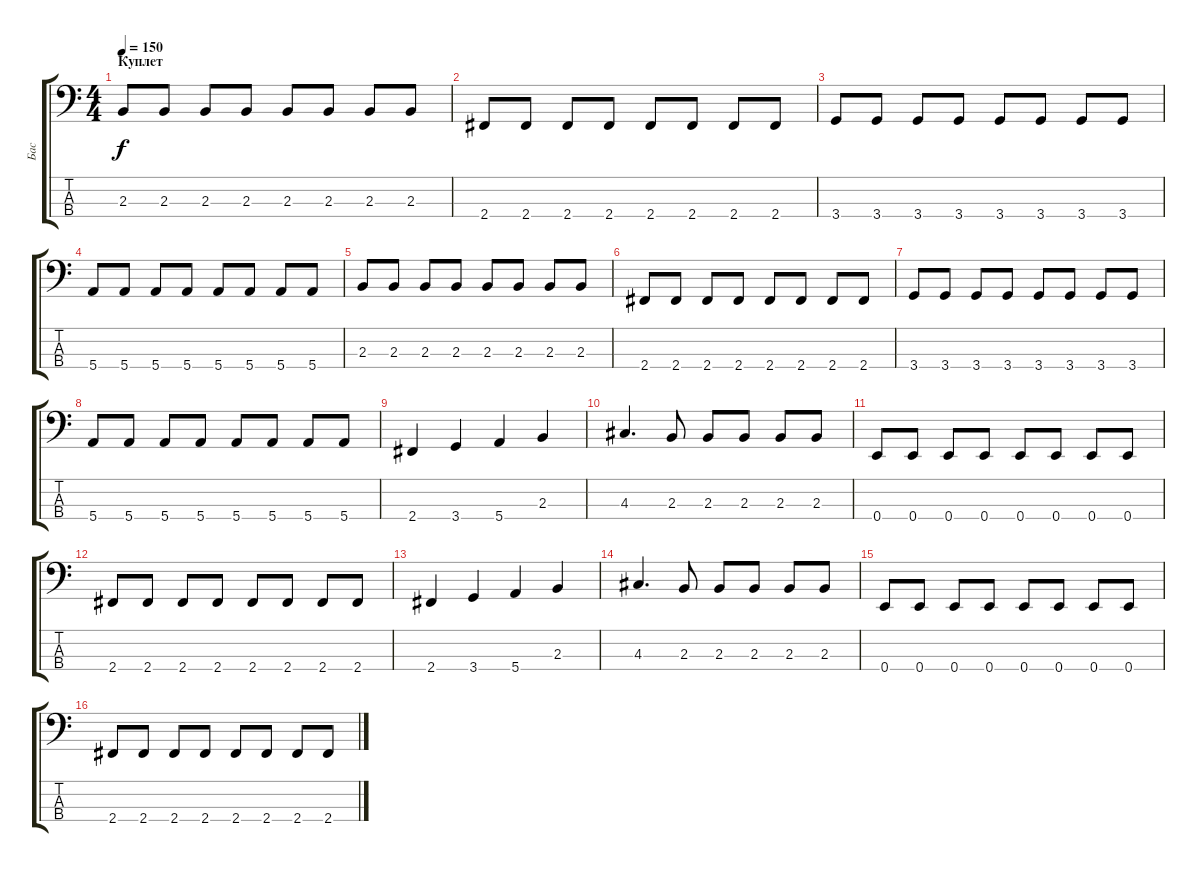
\track ("Бас" "Бас") {instrument electricbasspick}
\staff {score tabs}
\tuning (G2 D2 A1 E1) {hide}
\ts (4 4)
\section ("" "Куплет")
\tempo 150
\clef f4
\ks c
2.3.8{dy f} 2.3.8 2.3.8 2.3.8 2.3.8 2.3.8 2.3.8 2.3.8 |
2.4.8 2.4.8 2.4.8 2.4.8 2.4.8 2.4.8 2.4.8 2.4.8 |
3.4.8 3.4.8 3.4.8 3.4.8 3.4.8 3.4.8 3.4.8 3.4.8 |
5.4.8 5.4.8 5.4.8 5.4.8 5.4.8 5.4.8 5.4.8 5.4.8 |
2.3.8 2.3.8 2.3.8 2.3.8 2.3.8 2.3.8 2.3.8 2.3.8 |
2.4.8 2.4.8 2.4.8 2.4.8 2.4.8 2.4.8 2.4.8 2.4.8 |
3.4.8 3.4.8 3.4.8 3.4.8 3.4.8 3.4.8 3.4.8 3.4.8 |
5.4.8 5.4.8 5.4.8 5.4.8 5.4.8 5.4.8 5.4.8 5.4.8 |
2.4.4 3.4.4 5.4.4 2.3.4 |
4.3.4{d} 2.3.8 2.3.8 2.3.8 2.3.8 2.3.8 |
0.4.8 0.4.8 0.4.8 0.4.8 0.4.8 0.4.8 0.4.8 0.4.8 |
2.4.8 2.4.8 2.4.8 2.4.8 2.4.8 2.4.8 2.4.8 2.4.8 |
2.4.4 3.4.4 5.4.4 2.3.4 |
4.3.4{d} 2.3.8 2.3.8 2.3.8 2.3.8 2.3.8 |
0.4.8 0.4.8 0.4.8 0.4.8 0.4.8 0.4.8 0.4.8 0.4.8 |
2.4.8 2.4.8 2.4.8 2.4.8 2.4.8 2.4.8 2.4.8 2.4.8
